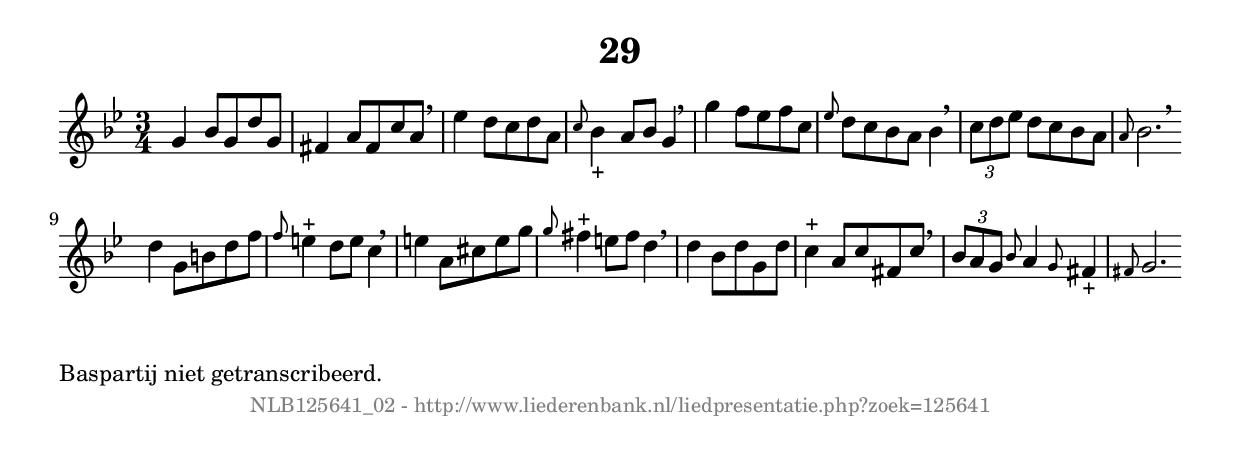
%
% produced by wce2krn 1.64 (7 June 2014)
%
\version"2.16"
#(append! paper-alist '(("long" . (cons (* 210 mm) (* 2000 mm)))))
#(set-default-paper-size "long")
sb = {\breathe}
mBreak = {\breathe }
bBreak = {\breathe }
x = {\once\override NoteHead #'style = #'cross }
gl=\glissando
itime={\override Staff.TimeSignature #'stencil = ##f }
ficta = {\once\set suggestAccidentals = ##t}
fine = {\once\override Score.RehearsalMark #'self-alignment-X = #1 \mark \markup {\italic{Fine}}}
dc = {\once\override Score.RehearsalMark #'self-alignment-X = #1 \mark \markup {\italic{D.C.}}}
dcf = {\once\override Score.RehearsalMark #'self-alignment-X = #1 \mark \markup {\italic{D.C. al Fine}}}
dcc = {\once\override Score.RehearsalMark #'self-alignment-X = #1 \mark \markup {\italic{D.C. al Coda}}}
ds = {\once\override Score.RehearsalMark #'self-alignment-X = #1 \mark \markup {\italic{D.S.}}}
dsf = {\once\override Score.RehearsalMark #'self-alignment-X = #1 \mark \markup {\italic{D.S. al Fine}}}
dsc = {\once\override Score.RehearsalMark #'self-alignment-X = #1 \mark \markup {\italic{D.S. al Coda}}}
pv = {\set Score.repeatCommands = #'((volta "1"))}
sv = {\set Score.repeatCommands = #'((volta "2"))}
tv = {\set Score.repeatCommands = #'((volta "3"))}
qv = {\set Score.repeatCommands = #'((volta "4"))}
xv = {\set Score.repeatCommands = #'((volta #f))}
\header{ tagline = ""
title = "29"
}
\score {{
\key g \minor
\relative g'
{
\set melismaBusyProperties = #'()
\time 3/4
\tempo 4=120
\override Score.MetronomeMark #'transparent = ##t
\override Score.RehearsalMark #'break-visibility = #(vector #t #t #f)
g4 bes8 g d' g, fis4 a8 fis c' a \sb es'4 d8 c d a \grace {c8} bes4_"+" a8 bes g4 \mBreak \bar "|"
g'4 f8 es f c \grace {es} d c bes a bes4 \sb \times 2/3 {c8 d es} d c bes a \grace {a} bes2. \bar ":|:" \bBreak
d4 g,8 b d f \grace {f8} e4^"+" d8 e c4 \sb e a,8 cis e g \grace { g8} fis4^"+" e8 fis d4 \mBreak \bar "|"
d4 bes8 d g, d'8 c4^"+" a8 c fis, c' \sb \times 2/3 {bes a g} \grace {bes} a4 \grace {g8} fis4_"+" \grace {fis8} g2. \bar ":|:"
 }}
 \midi { }
 \layout {
            indent = 0.0\cm
}
}
\markup { \wordwrap-string #" 
Baspartij niet getranscribeerd.
"}
\markup { \vspace #0 } \markup { \with-color #grey \fill-line { \center-column { \smaller "NLB125641_02 - http://www.liederenbank.nl/liedpresentatie.php?zoek=125641" } } }
